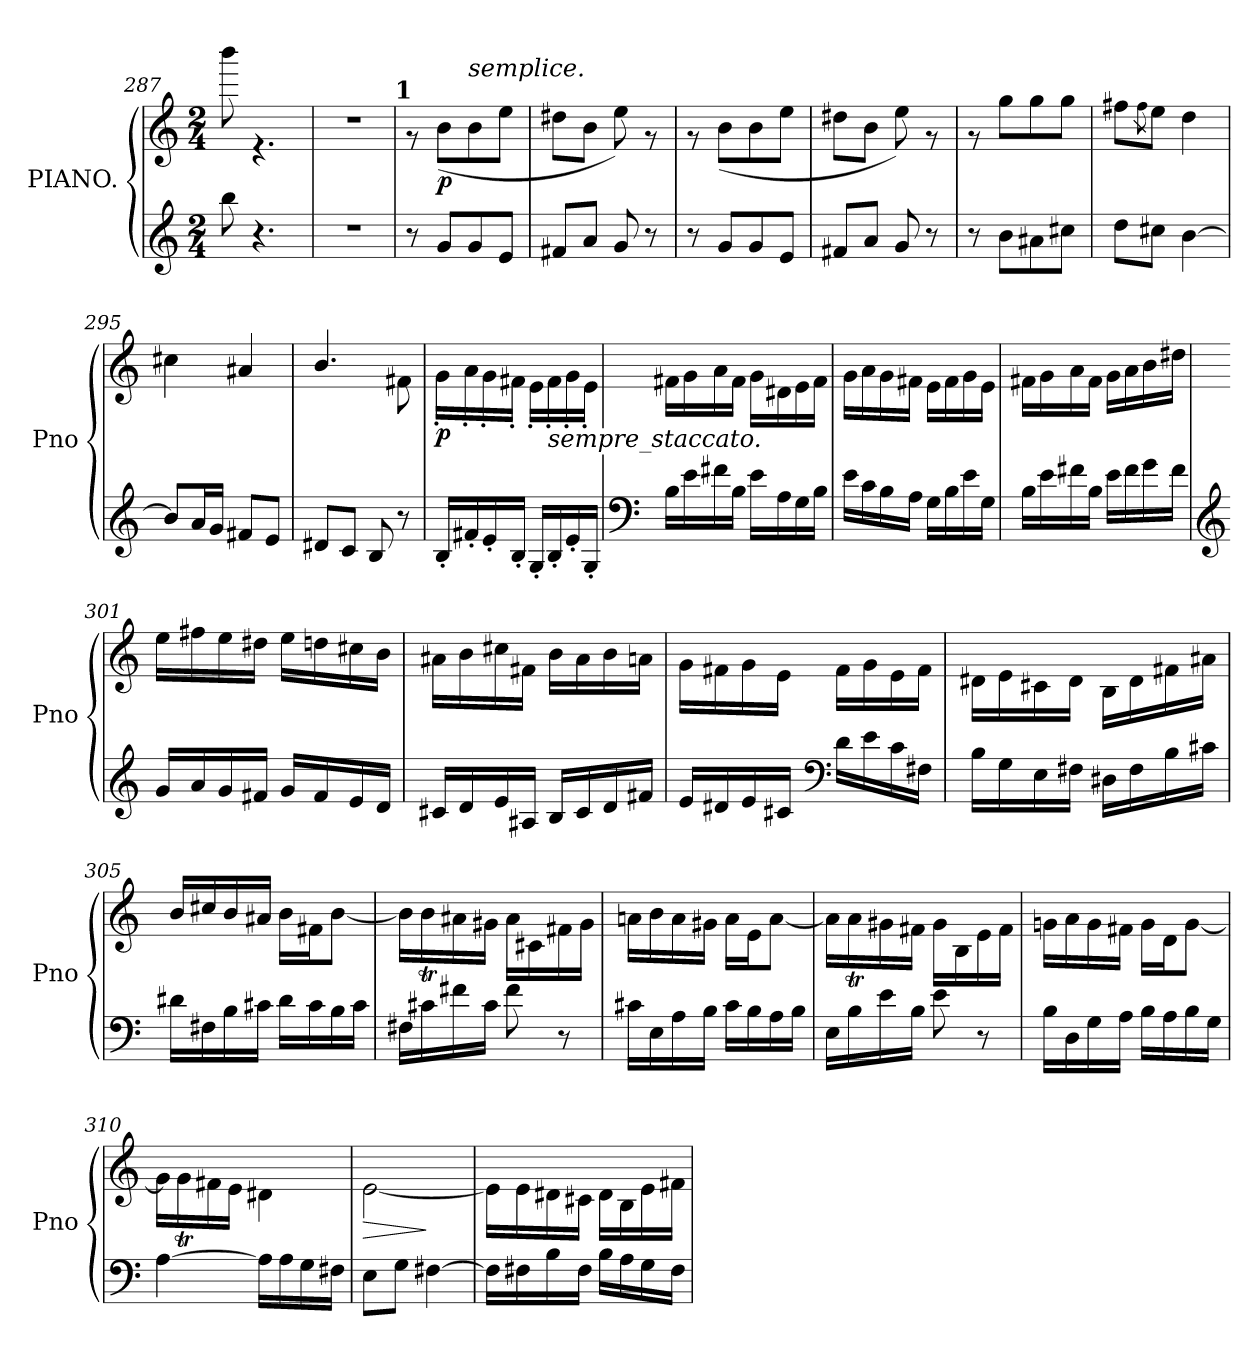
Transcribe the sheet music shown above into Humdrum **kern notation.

**kern	**kern	**dynam
*part1	*part1	*part1
*staff2	*staff1	*staff1/2
*I"PIANO.	*	*
*I'Pno	*	*
*clefG2	*clefG2	*
*k[]	*k[]	*
*M2/4	*M2/4	*
=287	=287	=287
*	*^	*
8bb\	2ryy	8bbb\	.
4.r	.	4.r	.
=288	=288	=288	=288
2rdd	2ryy	2rdd	.
!	!	!LO:TX:a:B:t=1	!
!!LO:LB:g=z	!!
=289	=289	=289	=289
8r	2ryy	8r	.
!	!	!	!LO:DY:b
8g/L	.	(>8b\L	p
!	!	!LO:TX:a:i:t=semplice.	!
8g/	.	8b\	.
8e/J	.	8ee\J	.
=290	=290	=290	=290
8f#X/L	2ryy	8dd#X\L	.
8a/J	.	8b\J	.
8g/	.	8ee\)	.
8r	.	8r	.
=291	=291	=291	=291
8r	2ryy	8r	.
8g/L	.	(>8b\L	.
8g/	.	8b\	.
8e/J	.	8ee\J	.
=292	=292	=292	=292
8f#X/L	2ryy	8dd#X\L	.
8a/J	.	8b\J	.
8g/	.	8ee\)	.
8r	.	8r	.
=293	=293	=293	=293
8r	2ryy	8r	.
8b\L	.	8gg\L	.
8a#X\	.	8gg\	.
8cc#X\J	.	8gg\J	.
=294	=294	=294	=294
8dd\L	2ryy	8ff#X\L	.
.	.	8qff#\	.
8cc#X\J	.	8ee\J	.
[4b\	.	4dd\	.
=295	=295	=295	=295
8b/L]	2ryy	4cc#X\	.
16a/L	.	.	.
16g/JJ	.	.	.
8f#X/L	.	4a#X/	.
8e/J	.	.	.
=296	=296	=296	=296
8d#X/L	2ryy	4.b/	.
8c/J	.	.	.
8B/	.	.	.
8r	.	8f#X\	.
!!LO:LB:g=z	!!
=297	=297	=297	=297
!	!	!	!LO:DY:b
16B'/LL	2ryy	16g'\LL	p
16f#X'/	.	16a'\	.
16e'/	.	16g'\	.
16B'/JJ	.	16f#X'\JJ	.
16G'/LL	.	16e'\LL	.
!	!	!LO:TX:b:i:t=sempre_staccato.	!
16B'/	.	16f#'\	.
16e'/	.	16g'\	.
16G'/JJ	.	16e'\JJ	.
=298	=298	=298	=298
*clefF4	*	*	*
16B\LL	2ryy	16f#X\LL	.
16e\	.	16g\	.
16f#X\	.	16a\	.
16B\JJ	.	16f#\JJ	.
16e\LL	.	16g\LL	.
16A\	.	16d#X\	.
16G\	.	16e\	.
16B\JJ	.	16f#\JJ	.
=299	=299	=299	=299
16e\LL	2ryy	16g\LL	.
16c\	.	16a\	.
16B\	.	16g\	.
16A\JJ	.	16f#X\JJ	.
16G\LL	.	16e\LL	.
16B\	.	16f#\	.
16e\	.	16g\	.
16G\JJ	.	16e\JJ	.
=300	=300	=300	=300
16B\LL	2ryy	16f#X\LL	.
16e\	.	16g\	.
16f#X\	.	16a\	.
16B\JJ	.	16f#\JJ	.
16e\LL	.	16g\LL	.
16f#\	.	16a\	.
16g\	.	16b\	.
16f#\JJ	.	16dd#X\JJ	.
!!LO:LB:g=z	!!
=301	=301	=301	=301
*clefG2	*	*	*
16g/LL	2ryy	16ee\LL	.
16a/	.	16ff#X\	.
16g/	.	16ee\	.
16f#X/JJ	.	16dd#X\JJ	.
16g/LL	.	16ee\LL	.
16f#/	.	16ddn\	.
16e/	.	16cc#X\	.
16d/JJ	.	16b\JJ	.
=302	=302	=302	=302
16c#X/LL	2ryy	16a#X\LL	.
16d/	.	16b\	.
16e/	.	16cc#X\	.
16A#X/JJ	.	16f#X\JJ	.
16B/LL	.	16b\LL	.
16c#/	.	16a#\	.
16d/	.	16b\	.
16f#X/JJ	.	16an\JJ	.
=303	=303	=303	=303
16e/LL	2ryy	16g\LL	.
16d#X/	.	16f#X\	.
16e/	.	16g\	.
16c#X/JJ	.	16e\JJ	.
*clefF4	*	*	*
16d#\LL	.	16f#\LL	.
16e\	.	16g\	.
16c#\	.	16e\	.
16F#X\JJ	.	16f#\JJ	.
=304	=304	=304	=304
16B\LL	2ryy	16d#X\LL	.
16G\	.	16e\	.
16E\	.	16c#X\	.
16F#X\JJ	.	16d#\JJ	.
16D#X\LL	.	16B\LL	.
16F#\	.	16d#\	.
16B\	.	16f#X\	.
16c#X\JJ	.	16a#X\JJ	.
!!LO:PB:g=z	!!
=305	=305	=305	=305
16d#X\LL	2ryy	16b/LL	.
16F#X\	.	16cc#X/	.
16B\	.	16b/	.
16c#X\JJ	.	16a#X/JJ	.
16d#\LL	.	16b\LL	.
16c#\	.	16f#X\J	.
16B\	.	[8b\J	.
16c#\JJ	.	.	.
=306	=306	=306	=306
16F#X\LL	2ryy	16b\LL]	.
16c#X\	.	16bt\	.
16f#X\	.	16a#X\	.
16c#\JJ	.	16g#X\JJ	.
8f#\	.	16a#\LL	.
.	.	16c#X\	.
8r	.	16f#X\	.
.	.	16g#\JJ	.
=307	=307	=307	=307
16c#X\LL	2ryy	16an\LL	.
16E\	.	16b\	.
16A\	.	16a\	.
16B\JJ	.	16g#X\JJ	.
16c#\LL	.	16a\LL	.
16B\	.	16e\J	.
16A\	.	[8a\J	.
16B\JJ	.	.	.
=308	=308	=308	=308
16E\LL	2ryy	16a\LL]	.
16B\	.	16aT\	.
16e\	.	16g#X\	.
16B\JJ	.	16f#X\JJ	.
8e\	.	16g#\LL	.
.	.	16B\	.
8r	.	16e\	.
.	.	16f#\JJ	.
!!LO:LB:g=z	!!
=309	=309	=309	=309
16B\LL	2ryy	16gn\LL	.
16D\	.	16a\	.
16G\	.	16g\	.
16A\JJ	.	16f#X\JJ	.
16B\LL	.	16g\LL	.
16A\	.	16d\J	.
16B\	.	[8g\J	.
16G\JJ	.	.	.
=310	=310	=310	=310
[4A\	2ryy	16g\LL]	.
.	.	16gT\	.
.	.	16f#X\	.
.	.	16e\JJ	.
16A\LL]	.	4d#X\	.
16A\	.	.	.
16G\	.	.	.
16F#X\JJ	.	.	.
*	*v	*v	*
=311	=311	=311
!	!	!LO:HP:b
*	*^	*
*	*	*^	*
8E\L	2ryy	[2e\	4ryy	>
8G\J	.	.	.	.
[4F#X\	.	.	4ryy	]
*	*	*v	*v	*
=312	=312	=312	=312
16F#\LL]	2ryy	16e\LL]	.
16F#X\	.	16e\	.
16B\	.	16d#X\	.
16F#\JJ	.	16c#X\JJ	.
16B\LL	.	16d#\LL	.
16A\	.	16B\	.
16G\	.	16e\	.
16F#\JJ	.	16f#X\JJ	.
*	*v	*v	*
=	=	=
*-	*-	*-
